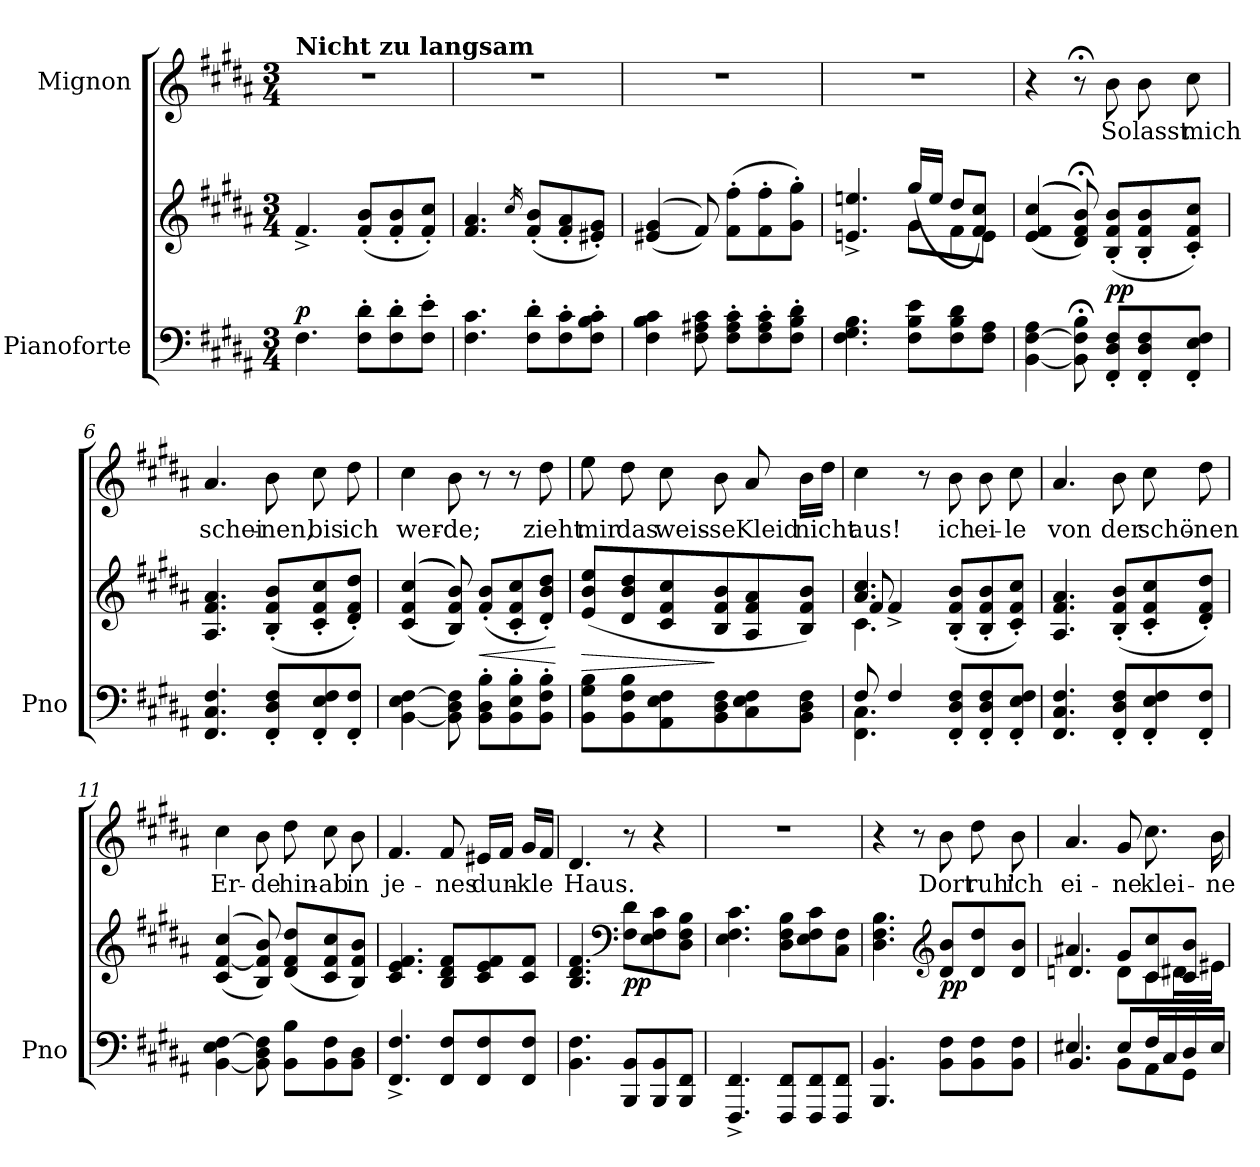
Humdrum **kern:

**kern	**kern	**dynam	**kern	**text
*part2	*part2	*part2	*part1	*part1
*staff3	*staff2	*staff2/3	*staff1	*staff1
*I"Pianoforte	*	*	*I"Mignon	*
*I'Pno	*	*	*	*
*clefF4	*clefG2	*	*clefG2	*
*k[f#c#g#d#a#]	*k[f#c#g#d#a#]	*	*k[f#c#g#d#a#]	*
*M3/4	*M3/4	*	*M3/4	*
=1	=1	=1	=1	=1
!	!	!	!LO:TX:a:B:t=Nicht zu langsam	!
!	!	!LO:DY:a=2	!	!
4.F#\	4.f#^/	p	2.r	.
8F#\' 8d#\'L	(<8f#/' 8b/'L	.	.	.
8F#\' 8d#\'	8f#/' 8b/'	.	.	.
8F#\' 8e\'J	8f#/' 8cc#/'J)	.	.	.
=2	=2	=2	=2	=2
4.F#\ 4.c#\	4.f#/ 4.a#/	.	2.r	.
.	16qcc#/	.	.	.
8F#\' 8d#\'L	(<8f#/' 8b/'L	.	.	.
8F#\' 8c#\'	8f#/' 8a#/'	.	.	.
8F#\' 8B\' 8c#\'J	8e#X/' 8g#/'J)	.	.	.
=3	=3	=3	=3	=3
4F#\ 4B\ 4c#\	(>(<4e#X/ 4g#/	.	2.r	.
8F#\ 8A#X\ 8c#\	8f#/))	.	.	.
8F#\' 8A#\' 8c#\'L	(>8f#\' 8ff#\'L	.	.	.
8F#\' 8A#\' 8c#\'	8f#\' 8ff#\'	.	.	.
8F#\' 8B\' 8d#\'J	8g#\' 8gg#\'J)	.	.	.
=4	=4	=4	=4	=4
*	*^	*	*	*
4.F#\ 4.G#\ 4.B\	4.en/^ 4.een/^	4.ryy	.	2.r	.
8F#\ 8B\ 8e\L	8g#\L	(>16gg#/LL	.	.	.
.	.	16ee/JJ	.	.	.
8F#\ 8B\ 8d#\	8f#\	8dd#/L	.	.	.
8F#\ 8A#\J	8e\J	8f#/ 8cc#/J)	.	.	.
*	*v	*v	*	*	*
=5	=5	=5	=5	=5
[4BB\ [4F#\ 4A#\	(>(<(<4e/ 4f#/ 4cc#/	.	4r	.
8BB\];< 8F#\];< 8B\;<	8d#/;< 8f#/;< 8b/;<)))	.	8r;<	.
!	!	!LO:DY:a=2	!	!LO:LY:b
8FF#/' 8D#/' 8F#/'L	(<8B/' 8f#/' 8b/'L	pp	8b\	So
!	!	!	!	!LO:LY:b
8FF#/' 8D#/' 8F#/'	8B/' 8f#/' 8b/'	.	8b\	lasst
!	!	!	!	!LO:LY:b
8FF#/' 8E/' 8F#/'J	8c#/' 8f#/' 8cc#/'J)	.	8cc#\	mich
!!LO:LB:g=z
=6	=6	=6	=6	=6
!	!	!	!	!LO:LY:b
4.FF#/ 4.C#/ 4.F#/	4.A#/ 4.f#/ 4.a#/	.	4.a#/	schei-
!	!	!	!	!LO:LY:b
8FF#/' 8D#/' 8F#/'L	(<8B/' 8f#/' 8b/'L	.	8b\	-nen,
!	!	!	!	!LO:LY:b
8FF#/' 8E/' 8F#/'	8c#/' 8f#/' 8cc#/'	.	8cc#\	bis
!	!	!	!	!LO:LY:b
8FF#/' 8F#/'J	8d#/' 8f#/' 8dd#/'J)	.	8dd#\	ich
=7	=7	=7	=7	=7
!	!	!	!	!LO:LY:b
[4BB\ 4E\ [4F#\	(<(>(<4c#/ 4f#/ 4cc#/	.	4cc#\	wer-
!	!	!	!	!LO:LY:b
8BB\] 8D#\ 8F#\]	8B/ 8f#/ 8b/)))	.	8b\	-de;
!	!	!LO:HP:b	!	!
8BB\' 8D#\' 8B\'L	(<8f#/' 8b/'L	<	8r	.
8BB\' 8E\' 8B\'	8c#/' 8f#/' 8cc#/'	.	8r	.
!	!	!	!	!LO:LY:b
8BB\' 8F#\' 8B\'J	8d#/' 8b/' 8dd#/'J)	.	8dd#\	zieht
.	.	[	.	.
=8	=8	=8	=8	=8
!	!	!LO:HP:b	!	!LO:LY:b
8BB\ 8G#\ 8B\L	(<8e/ 8b/ 8ee/L	>	8ee\	mir
!	!	!	!	!LO:LY:b
8BB\ 8F#\ 8B\	8d#/ 8b/ 8dd#/	.	8dd#\	das
!	!	!	!	!LO:LY:b
8AA#\ 8E\ 8F#\	8c#/ 8f#/ 8cc#/	.	8cc#\	weis-
!	!	!	!	!LO:LY:b
8BB\ 8D#\ 8F#\	8B/ 8f#/ 8b/	]	8b\	-se
!	!	!	!	!LO:LY:b
8C#\ 8E\ 8F#\	8A#/ 8f#/ 8a#/	.	8a#/	Kleid
!	!	!	!	!LO:LY:b
8BB\ 8D#\ 8F#\J	8B/ 8f#/ 8b/J)	.	16b\LL	nicht
.	.	.	16dd#\JJ	.
=9	=9	=9	=9	=9
*^	*^	*	*	*
*	*	*	*^	*	*	*
!	!	!	!	!	!	!	!LO:LY:b
8F#/	4.FF#\ 4.C#\	4.a#/ 4.cc#/	8f#/	4.c#\	.	4cc#\	aus!
4F#/	.	.	4f#^/	.	.	.	.
.	.	.	.	.	.	8r	.
!	!	!	!	!	!	!	!LO:LY:b
8FF#/' 8D#/' 8F#/'L	4.ryy	(<8B/' 8f#/' 8b/'L	4.ryy	4.ryy	.	8b\	ich
!	!	!	!	!	!	!	!LO:LY:b
8FF#/' 8D#/' 8F#/'	.	8B/' 8f#/' 8b/'	.	.	.	8b\	ei-
!	!	!	!	!	!	!	!LO:LY:b
8FF#/' 8E/' 8F#/'J	.	8c#/' 8f#/' 8cc#/'J)	.	.	.	8cc#\	-le
*v	*v	*	*	*	*	*	*
*	*v	*v	*v	*	*	*
=10	=10	=10	=10	=10
!	!	!	!	!LO:LY:b
4.FF#/ 4.C#/ 4.F#/	4.A#/ 4.f#/ 4.a#/	.	4.a#/	von
!	!	!	!	!LO:LY:b
8FF#/' 8D#/' 8F#/'L	(<8B/' 8f#/' 8b/'L	.	8b\	der
!	!	!	!	!LO:LY:b
8FF#/' 8E/' 8F#/'	8c#/' 8f#/' 8cc#/'	.	8cc#\	schö-
!	!	!	!	!LO:LY:b
8FF#/' 8F#/'J	8d#/' 8f#/' 8dd#/'J)	.	8dd#\	-nen
!!LO:LB:g=z
=11	=11	=11	=11	=11
!	!	!	!	!LO:LY:b
[4BB\ 4E\ [4F#\	(<(>4c#/ [4f#/ 4cc#/	.	4cc#\	Er-
!	!	!	!	!LO:LY:b
8BB\] 8D#\ 8F#\]	8B/ 8f#/] 8b/))	.	8b\	-de
!	!	!	!	!LO:LY:b
8BB\ 8B\L	(<8d#/ 8f#/ 8dd#/L	.	8dd#\	hin-
!	!	!	!	!LO:LY:b
8BB\ 8F#\	8c#/ 8f#/ 8cc#/	.	8cc#\	-ab
!	!	!	!	!LO:LY:b
8BB\ 8D#\J	8B/ 8f#/ 8b/J)	.	8b\	in
=12	=12	=12	=12	=12
!	!	!	!	!LO:LY:b
4.FF#/^ 4.F#/^	4.c#/ 4.e/ 4.f#/	.	4.f#/	je-
!	!	!	!	!LO:LY:b
8FF#/ 8F#/L	8B/ 8d#/ 8f#/L	.	8f#/	-nes
!	!	!	!	!LO:LY:b
8FF#/ 8F#/	8c#/ 8e/ 8f#/	.	16e#X/LL	dun-
.	.	.	16f#/JJ	.
!	!	!	!	!LO:LY:b
8FF#/ 8F#/J	8c#/ 8f#/J	.	16g#/LL	-kle
.	.	.	16f#/JJ	.
=13	=13	=13	=13	=13
!	!	!	!	!LO:LY:b
4.BB\ 4.F#\	4.B/ 4.d#/ 4.f#/	.	4.d#/	Haus.
*	*clefF4	*	*	*
!	!	!LO:DY:b	!	!
8BBB/ 8BB/L	8F#\ 8d#\L	pp	8r	.
8BBB/ 8BB/	8E\ 8F#\ 8c#\	.	4r	.
8BBB/ 8FF#/J	8D#\ 8F#\ 8B\J	.	.	.
=14	=14	=14	=14	=14
4.FFF#/^ 4.FF#/^	4.E\ 4.F#\ 4.c#\	.	2.r	.
8FFF#/ 8FF#/L	8D#\ 8F#\ 8B\L	.	.	.
8FFF#/ 8FF#/	8E\ 8F#\ 8c#\	.	.	.
8FFF#/ 8FF#/J	8C#\ 8F#\J	.	.	.
=15	=15	=15	=15	=15
4.BBB/ 4.BB/	4.D#\ 4.F#\ 4.B\	.	4r	.
.	.	.	8r	.
*	*clefG2	*	*	*
!	!	!LO:DY:b	!	!LO:LY:b
8BB\ 8F#\L	8d#/ 8b/L	pp	8b\	Dort
!	!	!	!	!LO:LY:b
8BB\ 8F#\	8d#/ 8dd#/	.	8dd#\	ruh'
!	!	!	!	!LO:LY:b
8BB\ 8F#\J	8d#/ 8b/J	.	8b\	ich
!!LO:LB:g=z
=16	=16	=16	=16	=16
*^	*^	*	*	*
!	!	!	!	!	!	!LO:LY:b
4.E#X/	4.BB/	4.a#X/	4.dn/	.	4.a#/	ei-
!	!	!	!	!	!	!LO:LY:b
8E#/L	8BB\L	8g#/L	8d\L	.	8g#/	-ne
!	!	!	!	!	!	!LO:LY:b
16F#/L	8AA#\	8c#/ 8cc#/	8c#\	.	8.cc#\	klei-
16C#/	.	.	.	.	.	.
16D#/	8GG#\J	8c#/ 8b/J	16d#X\L	.	.	.
!	!	!	!	!	!	!LO:LY:b
16E#/JJ	.	.	16e#X\JJ	.	16b\	-ne
*v	*v	*	*	*	*	*
*	*v	*v	*	*	*
=	=	=	=	=
*-	*-	*-	*-	*-
